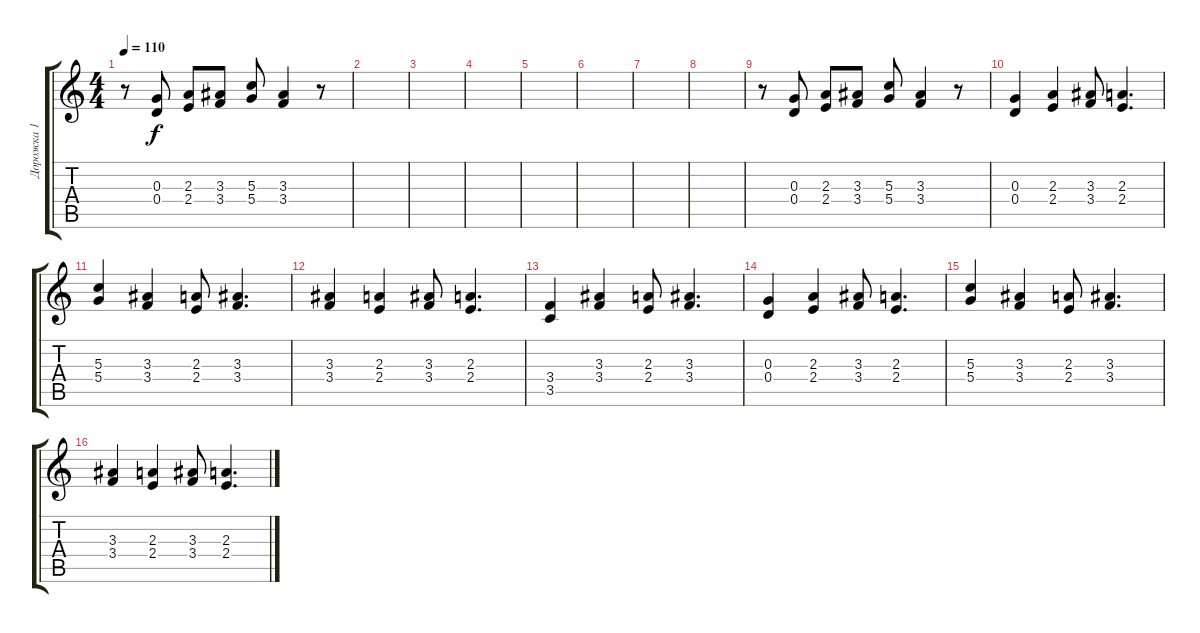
\track ("Дорожка 1" "Дорожка 1") {instrument electricguitarmuted}
\staff {score tabs}
\tuning (E4 B3 G3 D3 A2 E2) {hide}
\ts (4 4)
\tempo 110
\clef g2
\ks c
r.8{dy f} (0.3 0.4).8 (2.3 2.4).8 (3.3 3.4).8 (5.3 5.4).8 (3.3 3.4).4 r.8 |
|
|
|
|
|
|
|
r.8 (0.3 0.4).8 (2.3 2.4).8 (3.3 3.4).8 (5.3 5.4).8 (3.3 3.4).4 r.8 |
(0.3 0.4).4 (2.3 2.4).4 (3.3 3.4).8 (2.3 2.4).4{d} |
(5.3 5.4).4 (3.3 3.4).4 (2.3 2.4).8 (3.3 3.4).4{d} |
(3.3 3.4).4 (2.3 2.4).4 (3.3 3.4).8 (2.3 2.4).4{d} |
(3.4 3.5).4 (3.3 3.4).4 (2.3 2.4).8 (3.3 3.4).4{d} |
(0.3 0.4).4 (2.3 2.4).4 (3.3 3.4).8 (2.3 2.4).4{d} |
(5.3 5.4).4 (3.3 3.4).4 (2.3 2.4).8 (3.3 3.4).4{d} |
(3.3 3.4).4 (2.3 2.4).4 (3.3 3.4).8 (2.3 2.4).4{d}
